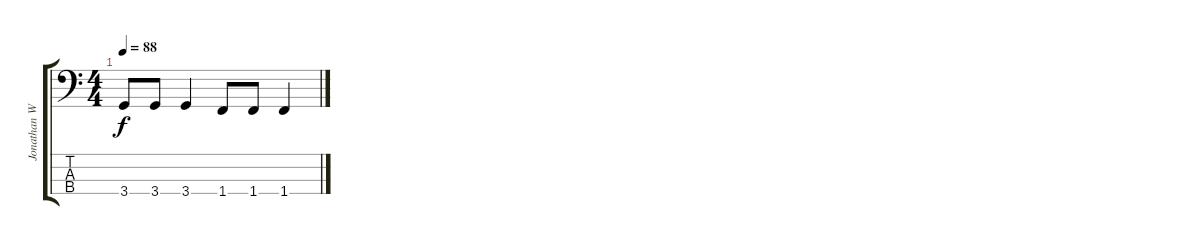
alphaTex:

\track ("Jonathan White" "Jonathan W") {instrument acousticbass}
\staff {score tabs}
\tuning (G2 D2 A1 E1) {hide}
\ts (4 4)
\tempo 88
\clef f4
\ks c
3.4.8{dy f} 3.4.8 3.4.4 1.4.8 1.4.8 1.4.4
